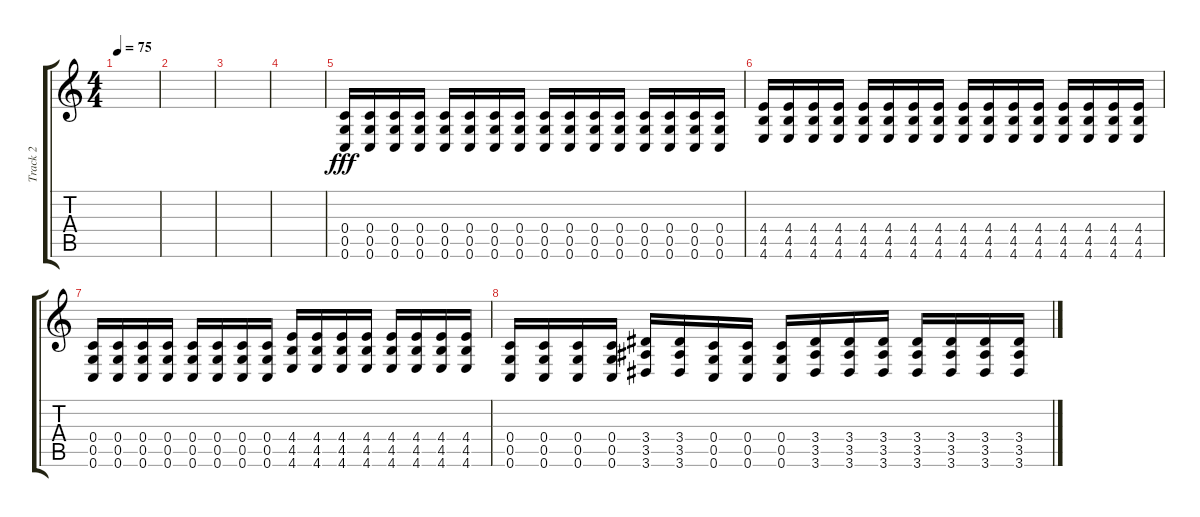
\track ("Track 2" "Track 2") {instrument distortionguitar}
\staff {score tabs}
\tuning (D4 A3 F3 C3 G2 C2) {hide}
\ts (4 4)
\tempo 75
\clef g2
\ks c
|
|
|
|
(0.4 0.5 0.6).16{dy fff} (0.4 0.5 0.6).16 (0.4 0.5 0.6).16 (0.4 0.5 0.6).16 (0.4 0.5 0.6).16 (0.4 0.5 0.6).16 (0.4 0.5 0.6).16 (0.4 0.5 0.6).16 (0.4 0.5 0.6).16 (0.4 0.5 0.6).16 (0.4 0.5 0.6).16 (0.4 0.5 0.6).16 (0.4 0.5 0.6).16 (0.4 0.5 0.6).16 (0.4 0.5 0.6).16 (0.4 0.5 0.6).16 |
(4.4 4.5 4.6).16 (4.4 4.5 4.6).16 (4.4 4.5 4.6).16 (4.4 4.5 4.6).16 (4.4 4.5 4.6).16 (4.4 4.5 4.6).16 (4.4 4.5 4.6).16 (4.4 4.5 4.6).16 (4.4 4.5 4.6).16 (4.4 4.5 4.6).16 (4.4 4.5 4.6).16 (4.4 4.5 4.6).16 (4.4 4.5 4.6).16 (4.4 4.5 4.6).16 (4.4 4.5 4.6).16 (4.4 4.5 4.6).16 |
(0.4 0.5 0.6).16 (0.4 0.5 0.6).16 (0.4 0.5 0.6).16 (0.4 0.5 0.6).16 (0.4 0.5 0.6).16 (0.4 0.5 0.6).16 (0.4 0.5 0.6).16 (0.4 0.5 0.6).16 (4.4 4.5 4.6).16 (4.4 4.5 4.6).16 (4.4 4.5 4.6).16 (4.4 4.5 4.6).16 (4.4 4.5 4.6).16 (4.4 4.5 4.6).16 (4.4 4.5 4.6).16 (4.4 4.5 4.6).16 |
(0.4 0.5 0.6).16 (0.4 0.5 0.6).16 (0.4 0.5 0.6).16 (0.4 0.5 0.6).16 (3.4 3.5 3.6).16 (3.4 3.5 3.6).16 (0.4 0.5 0.6).16 (0.4 0.5 0.6).16 (0.4 0.5 0.6).16 (3.4 3.5 3.6).16 (3.4 3.5 3.6).16 (3.4 3.5 3.6).16 (3.4 3.5 3.6).16 (3.4 3.5 3.6).16 (3.4 3.5 3.6).16 (3.4 3.5 3.6).16
